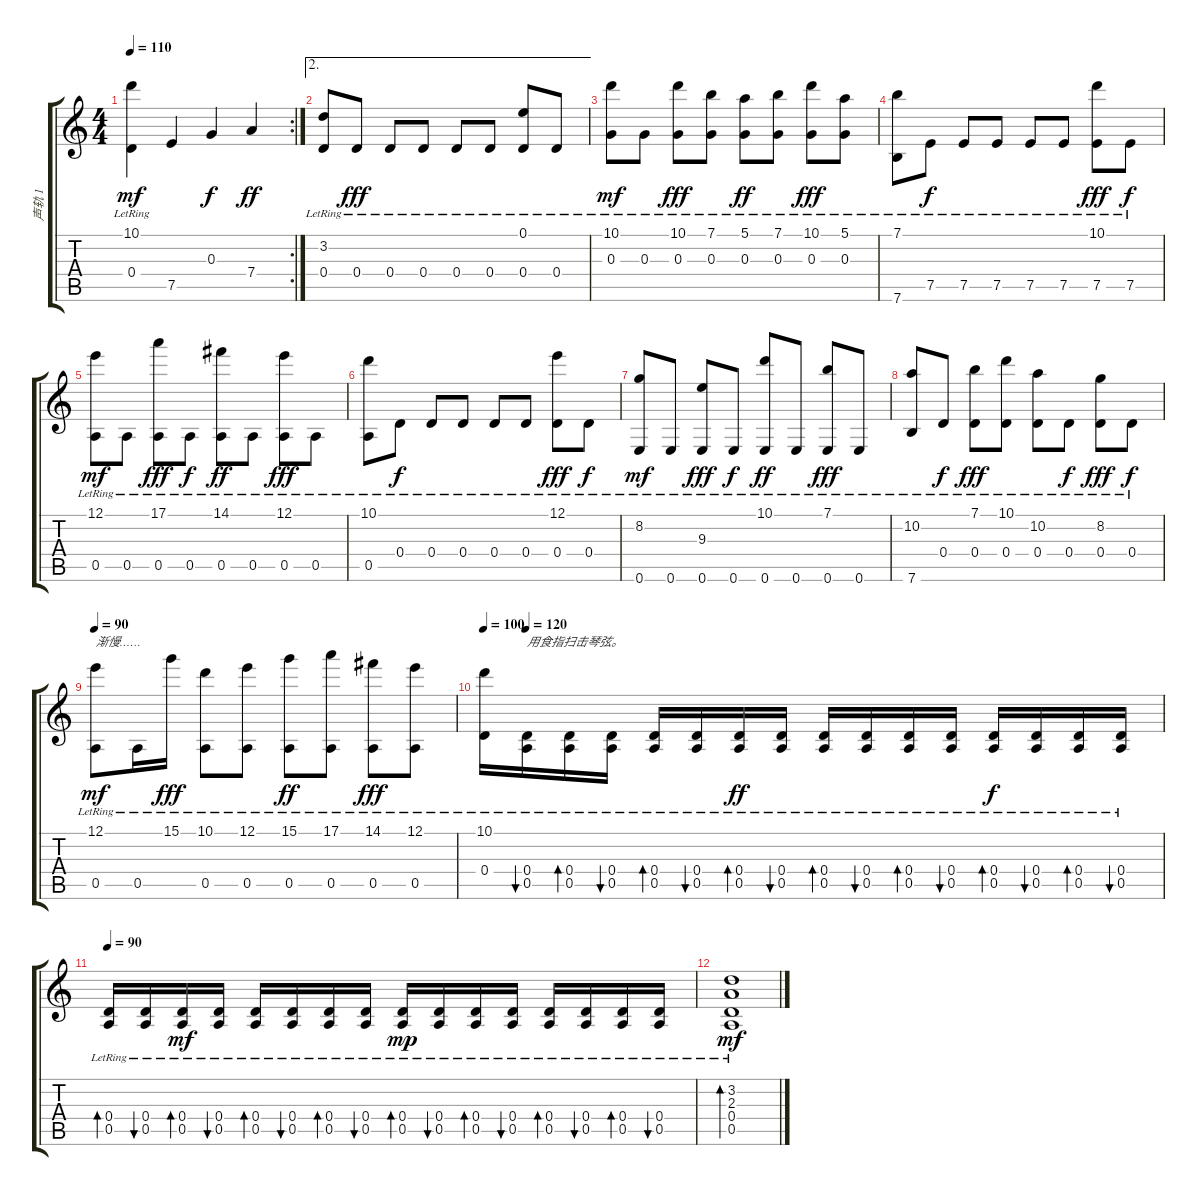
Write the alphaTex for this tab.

\track ("声轨 1" "声轨 1") {instrument acousticguitarnylon}
\staff {score tabs}
\tuning (E4 B3 G3 D3 A2 E2) {hide}
\rc 2
\ts (4 4)
\tempo 110
\clef g2
\ks c
(10.1{lr} 0.4{lr}).4{dy mf volume 16} 7.5.4 0.3.4{dy f} 7.4.4{dy ff} |
\ae 2
(3.2{lr} 0.4{lr}).8{volume 16} 0.4{lr}.8{dy fff} 0.4{lr}.8 0.4{lr}.8 0.4{lr}.8 0.4{lr}.8 (0.1{lr} 0.4{lr}).8 0.4{lr}.8 |
(10.1{lr} 0.3{lr}).8{dy mf} 0.3{lr}.8 (10.1{lr} 0.3{lr}).8{dy fff} (7.1{lr} 0.3{lr}).8 (5.1{lr} 0.3{lr}).8{dy ff} (7.1{lr} 0.3{lr}).8 (10.1{lr} 0.3{lr}).8{dy fff} (5.1{lr} 0.3{lr}).8 |
(7.1{lr} 7.6{lr}).8 7.5{lr}.8{dy f} 7.5{lr}.8 7.5{lr}.8 7.5{lr}.8 7.5{lr}.8 (10.1{lr} 7.5{lr}).8{dy fff} 7.5{lr}.8{dy f} |
(12.1{lr} 0.5{lr}).8{dy mf} 0.5{lr}.8 (17.1{lr} 0.5{lr}).8{dy fff} 0.5{lr}.8{dy f} (14.1{lr} 0.5{lr}).8{dy ff} 0.5{lr}.8 (12.1{lr} 0.5{lr}).8{dy fff} 0.5{lr}.8 |
(10.1{lr} 0.5{lr}).8 0.4{lr}.8{dy f} 0.4{lr}.8 0.4{lr}.8 0.4{lr}.8 0.4{lr}.8 (12.1{lr} 0.4{lr}).8{dy fff} 0.4{lr}.8{dy f} |
(8.2{lr} 0.6{lr}).8{dy mf} 0.6{lr}.8 (9.3{lr} 0.6{lr}).8{dy fff} 0.6{lr}.8{dy f} (10.1{lr} 0.6{lr}).8{dy ff} 0.6{lr}.8 (7.1{lr} 0.6{lr}).8{dy fff} 0.6{lr}.8 |
(10.2{lr} 7.6{lr}).8 0.4{lr}.8{dy f} (7.1{lr} 0.4{lr}).8{dy fff} (10.1{lr} 0.4{lr}).8 (10.2{lr} 0.4{lr}).8 0.4{lr}.8{dy f} (8.2{lr} 0.4{lr}).8{dy fff} 0.4{lr}.8{dy f} |
\tempo 90
(12.1{lr} 0.5{lr}).8{txt "渐慢……" dy mf} 0.5{lr}.16 15.1{lr}.16{dy fff} (10.1{lr} 0.5{lr}).8 (12.1{lr} 0.5{lr}).8 (15.1{lr} 0.5{lr}).8{dy ff} (17.1{lr} 0.5{lr}).8 (14.1{lr} 0.5{lr}).8{dy fff balance 16} (12.1{lr} 0.5{lr}).8 |
\tempo 100
\tempo (120 0.0625)
(10.1{lr} 0.4{lr}).16{balance 0} (0.4{lr} 0.5{lr}).16{bu 120 txt "用食指扫击琴弦。"} (0.4{lr} 0.5{lr}).16{bd 120} (0.4{lr} 0.5{lr}).16{bu 120} (0.4{lr} 0.5{lr}).16{bd 120} (0.4{lr} 0.5{lr}).16{bu 120} (0.4{lr} 0.5{lr}).16{bd 120 dy ff} (0.4{lr} 0.5{lr}).16{bu 120} (0.4{lr} 0.5{lr}).16{bd 120} (0.4{lr} 0.5{lr}).16{bu 120} (0.4{lr} 0.5{lr}).16{bd 120} (0.4{lr} 0.5{lr}).16{bu 120} (0.4{lr} 0.5{lr}).16{bd 120 dy f} (0.4{lr} 0.5{lr}).16{bu 120} (0.4{lr} 0.5{lr}).16{bd 120} (0.4{lr} 0.5{lr}).16{bu 120} |
\tempo 90
(0.4{lr} 0.5{lr}).16{bd 120 balance 16} (0.4{lr} 0.5{lr}).16{bu 120} (0.4{lr} 0.5{lr}).16{bd 120 dy mf} (0.4{lr} 0.5{lr}).16{bu 120} (0.4{lr} 0.5{lr}).16{bd 120} (0.4{lr} 0.5{lr}).16{bu 120} (0.4{lr} 0.5{lr}).16{bd 120} (0.4{lr} 0.5{lr}).16{bu 120} (0.4{lr} 0.5{lr}).16{bd 120 dy mp} (0.4{lr} 0.5{lr}).16{bu 120} (0.4{lr} 0.5{lr}).16{bd 120} (0.4{lr} 0.5{lr}).16{bu 120} (0.4{lr} 0.5{lr}).16{bd 120} (0.4{lr} 0.5{lr}).16{bu 120} (0.4{lr} 0.5{lr}).16{bd 120} (0.4{lr} 0.5{lr}).16{bu 120} |
(3.2{lr} 2.3{lr} 0.4{lr} 0.5{lr}).1{bd 120 dy mf}
